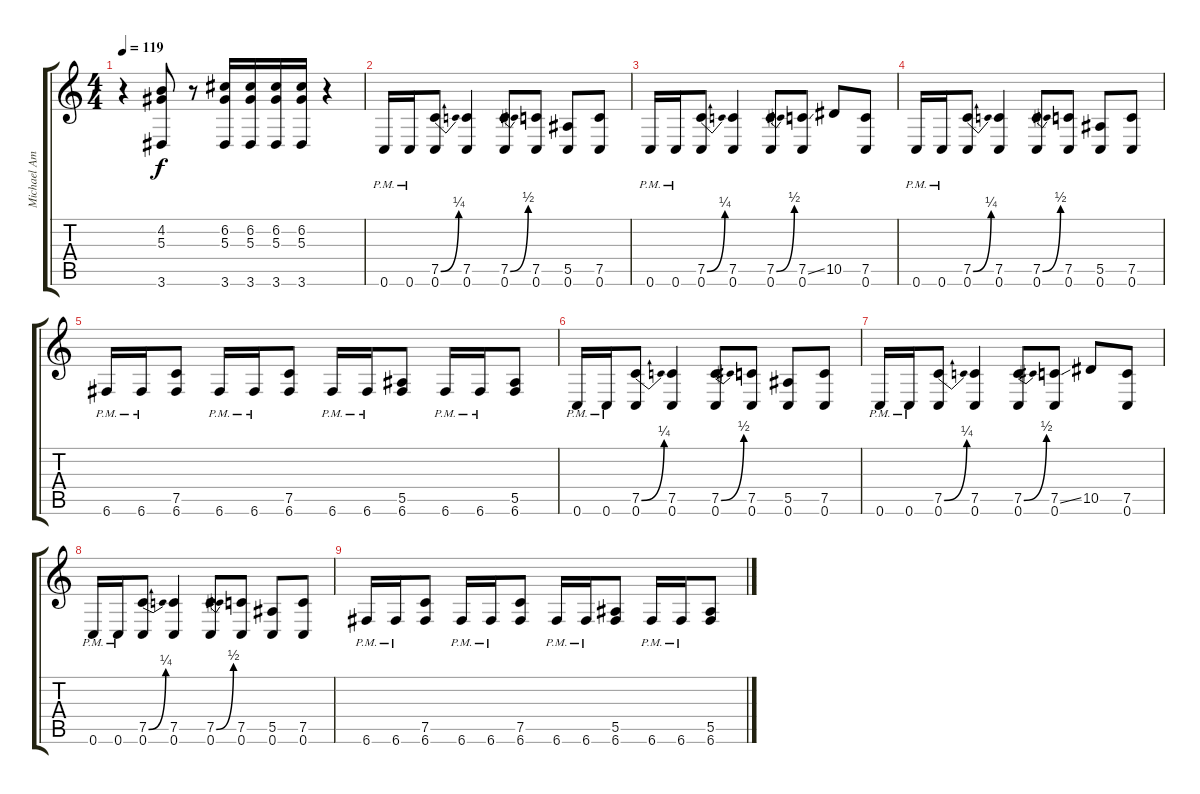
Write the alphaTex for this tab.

\track ("Michael Amott (Lead Guitar)" "Michael Am") {instrument distortionguitar}
\staff {score tabs}
\tuning (C4 G3 Eb3 Bb2 F2 C2) {hide}
\ts (4 4)
\tempo 119
\clef g2
\ks c
r.4{dy f} (4.2 5.3 3.6).8 r.8 (6.2 5.3 3.6).16 (6.2 5.3 3.6).16 (6.2 5.3 3.6).16 (6.2 5.3 3.6).16 r.4 |
0.6{pm}.16 0.6{pm}.16 (7.5{be (bend 0 0 60 1)} 0.6).8 (7.5 0.6).4 (7.5{be (bend 0 0 60 2)} 0.6).8 (7.5 0.6).8 (5.5 0.6).8 (7.5 0.6).8 |
0.6{pm}.16 0.6{pm}.16 (7.5{be (bend 0 0 60 1)} 0.6).8 (7.5 0.6).4 (7.5{be (bend 0 0 60 2)} 0.6).8 (7.5{ss} 0.6).8 10.5.8 (7.5 0.6).8 |
0.6{pm}.16 0.6{pm}.16 (7.5{be (bend 0 0 60 1)} 0.6).8 (7.5 0.6).4 (7.5{be (bend 0 0 60 2)} 0.6).8 (7.5 0.6).8 (5.5 0.6).8 (7.5 0.6).8 |
6.6{pm}.16 6.6{pm}.16 (7.5 6.6).8 6.6{pm}.16 6.6{pm}.16 (7.5 6.6).8 6.6{pm}.16 6.6{pm}.16 (5.5 6.6).8 6.6{pm}.16 6.6{pm}.16 (5.5 6.6).8 |
0.6{pm}.16 0.6{pm}.16 (7.5{be (bend 0 0 60 1)} 0.6).8 (7.5 0.6).4 (7.5{be (bend 0 0 60 2)} 0.6).8 (7.5 0.6).8 (5.5 0.6).8 (7.5 0.6).8 |
0.6{pm}.16 0.6{pm}.16 (7.5{be (bend 0 0 60 1)} 0.6).8 (7.5 0.6).4 (7.5{be (bend 0 0 60 2)} 0.6).8 (7.5{ss} 0.6).8 10.5.8 (7.5 0.6).8 |
0.6{pm}.16 0.6{pm}.16 (7.5{be (bend 0 0 60 1)} 0.6).8 (7.5 0.6).4 (7.5{be (bend 0 0 60 2)} 0.6).8 (7.5 0.6).8 (5.5 0.6).8 (7.5 0.6).8 |
6.6{pm}.16 6.6{pm}.16 (7.5 6.6).8 6.6{pm}.16 6.6{pm}.16 (7.5 6.6).8 6.6{pm}.16 6.6{pm}.16 (5.5 6.6).8 6.6{pm}.16 6.6{pm}.16 (5.5 6.6).8
